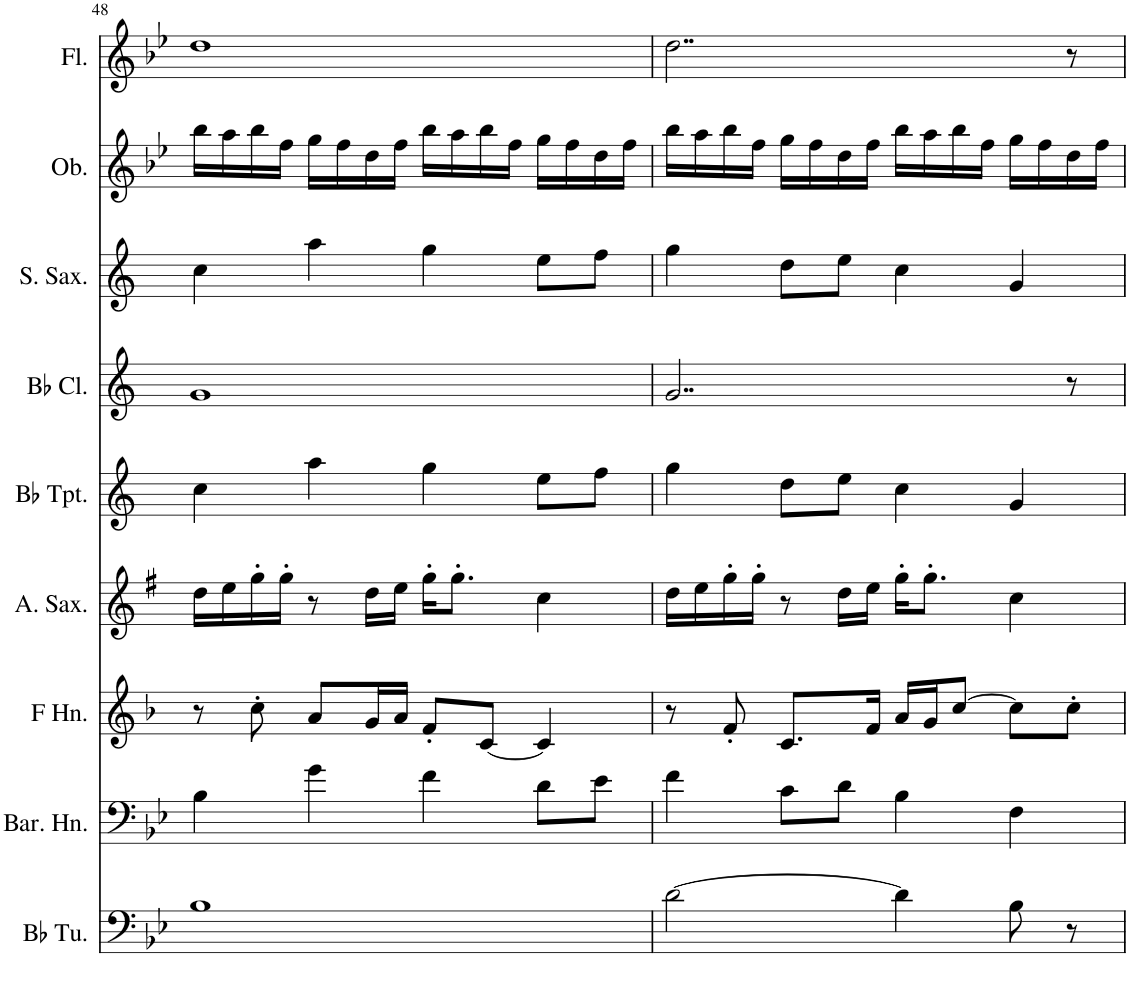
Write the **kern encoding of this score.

**kern	**kern	**kern	**kern	**kern	**kern	**kern	**kern	**kern
*part9	*part8	*part7	*part6	*part5	*part4	*part3	*part2	*part1
*staff9	*staff8	*staff7	*staff6	*staff5	*staff4	*staff3	*staff2	*staff1
*I"Bb Tuba	*I"Baritone Horn	*I"Horn in F	*I"Alto Saxophone	*I"Bb Trumpet	*I"Bb Clarinet	*I"Soprano Saxophone	*I"Oboe	*I"Flute
*I'Bb Tu.	*I'Bar. Hn.	*	*I'A. Sax.	*I'Bb Tpt.	*I'Bb Cl.	*I'S. Sax.	*I'Ob.	*I'Fl.
!!LO:PB:g=z
*clefF4	*clefF4	*clefG2	*clefG2	*clefG2	*clefG2	*clefG2	*clefG2	*clefG2
*	*Trd4c7	*Trd4c7	*Trd5c9	*Trd1c2	*Trd1c2	*Trd1c2	*	*
*k[b-e-]	*k[b-e-]	*k[b-]	*k[f#]	*k[]	*k[]	*k[]	*k[b-e-]	*k[b-e-]
*M4/4	*M4/4	*M4/4	*M4/4	*M4/4	*M4/4	*M4/4	*M4/4	*M4/4
=48	=48	=48	=48	=48	=48	=48	=48	=48
1B-	4B-\	8r	16dd\LL	4cc\	1g	4cc\	16bb-\LL	1dd
.	.	.	16ee\	.	.	.	16aa\	.
.	.	8cc'\	16gg'\	.	.	.	16bb-\	.
.	.	.	16gg'\JJ	.	.	.	16ff\JJ	.
.	4g\	8a/L	8r	4aa\	.	4aa\	16gg\LL	.
.	.	.	.	.	.	.	16ff\	.
.	.	16g/L	16dd\LL	.	.	.	16dd\	.
.	.	16a/JJ	16ee\JJ	.	.	.	16ff\JJ	.
.	4f\	8f'/L	16gg'\KL	4gg\	.	4gg\	16bb-\LL	.
.	.	.	8.gg'\J	.	.	.	16aa\	.
.	.	[8c/J	.	.	.	.	16bb-\	.
.	.	.	.	.	.	.	16ff\JJ	.
.	8d\L	4c/]	4cc\	8ee\L	.	8ee\L	16gg\LL	.
.	.	.	.	.	.	.	16ff\	.
.	8e-\J	.	.	8ff\J	.	8ff\J	16dd\	.
.	.	.	.	.	.	.	16ff\JJ	.
=49	=49	=49	=49	=49	=49	=49	=49	=49
[2d\	4f\	8r	16dd\LL	4gg\	2..g/	4gg\	16bb-\LL	2..dd\
.	.	.	16ee\	.	.	.	16aa\	.
.	.	8f'/	16gg'\	.	.	.	16bb-\	.
.	.	.	16gg'\JJ	.	.	.	16ff\JJ	.
.	8c\L	8.c/L	8r	8dd\L	.	8dd\L	16gg\LL	.
.	.	.	.	.	.	.	16ff\	.
.	8d\J	.	16dd\LL	8ee\J	.	8ee\J	16dd\	.
.	.	16f/Jk	16ee\JJ	.	.	.	16ff\JJ	.
4d\]	4B-\	16a/LL	16gg'\KL	4cc\	.	4cc\	16bb-\LL	.
.	.	16g/J	8.gg'\J	.	.	.	16aa\	.
.	.	[8cc/J	.	.	.	.	16bb-\	.
.	.	.	.	.	.	.	16ff\JJ	.
8B-\	4F\	8cc\L]	4cc\	4g/	.	4g/	16gg\LL	.
.	.	.	.	.	.	.	16ff\	.
8r	.	8cc'\J	.	.	8r	.	16dd\	8r
.	.	.	.	.	.	.	16ff\JJ	.
=	=	=	=	=	=	=	=	=
*-	*-	*-	*-	*-	*-	*-	*-	*-
